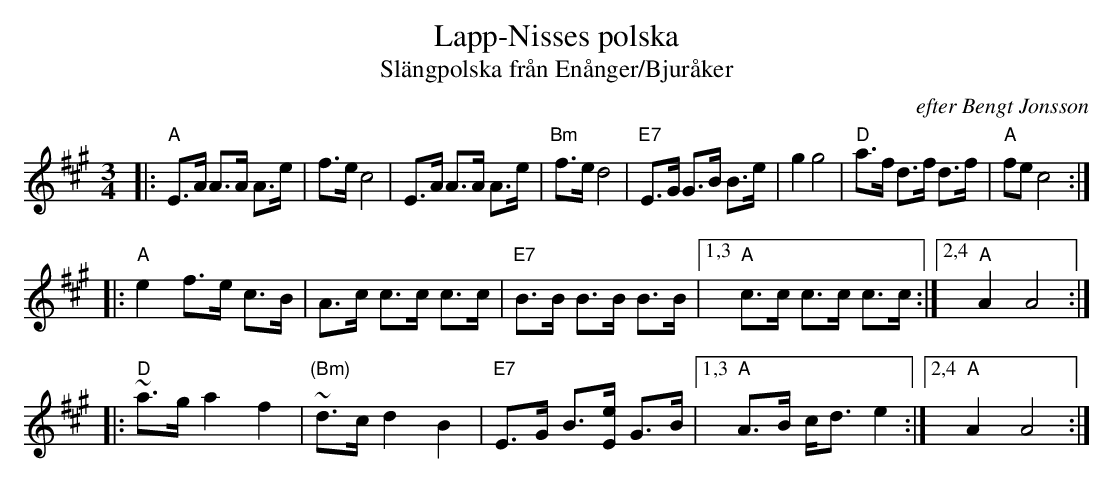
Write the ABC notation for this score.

X:1
T: Lapp-Nisses polska
T: Sl\"angpolska fr\aan En\aanger/Bjur\aaker
O: efter Bengt Jonsson
M: 3/4
L: 1/8
K: A
|: "A"E>A A>A A>e | f>e c4 | E>A A>A A>e | "Bm"f>e d4 \
| "E7"E>G G>B B>e | g2 g4 | "D"a>f d>f d>f | "A"fe c4 :|
|: "A"e2 f>e c>B | A>c c>c c>c | "E7"B>B B>B B>B |1,3 "A"c>c c>c c>c :|2,4 "A"A2 A4 :|
|: "D"~a>g a2 f2 | "(Bm)"~d>c d2 B2 | "E7"E>G B>[eE] G>B |1,3 "A"A>B c<d e2 :|2,4 "A"A2 A4 :|
